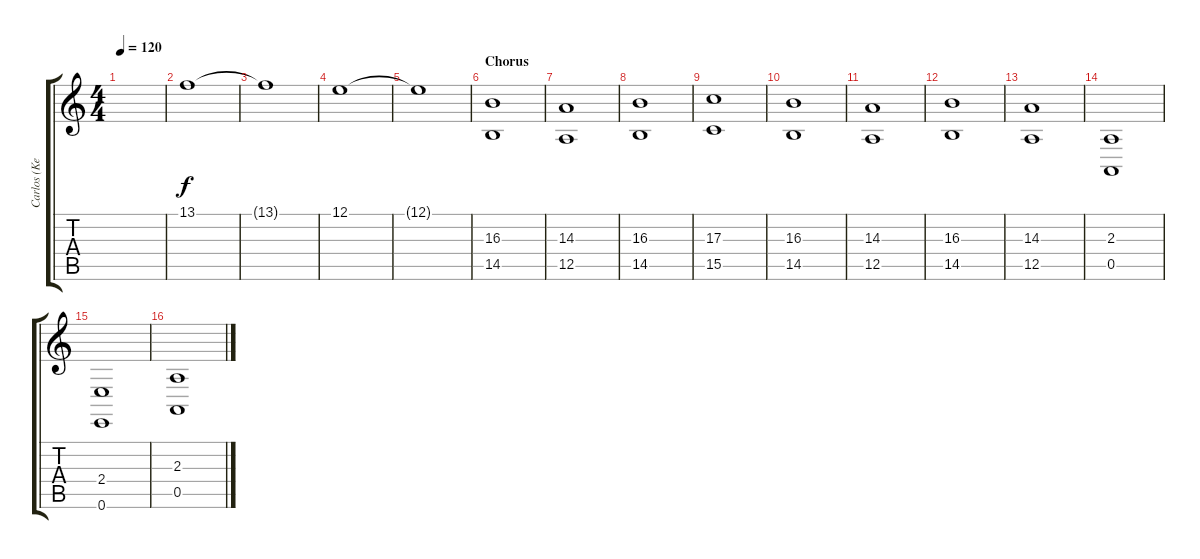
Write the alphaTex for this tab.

\track ("Carlos (Keyboards)" "Carlos (Ke") {instrument rockorgan}
\staff {score tabs}
\tuning (E4 B3 G3 D3 A2 E2) {hide}
\ts (4 4)
\tempo 120
\clef g2
\ks c
|
\section ("" "")
13.1.1{volume 6} |
13.1{t}.1 |
12.1.1 |
12.1{t}.1 |
\section ("" "Chorus")
(16.3 14.5).1{volume 9} |
(14.3 12.5).1 |
(16.3 14.5).1 |
(17.3 15.5).1 |
(16.3 14.5).1 |
(14.3 12.5).1 |
(16.3 14.5).1 |
(14.3 12.5).1 |
\section ("" "")
(2.3 0.5).1 |
(2.4 0.6).1 |
(2.3 0.5).1
